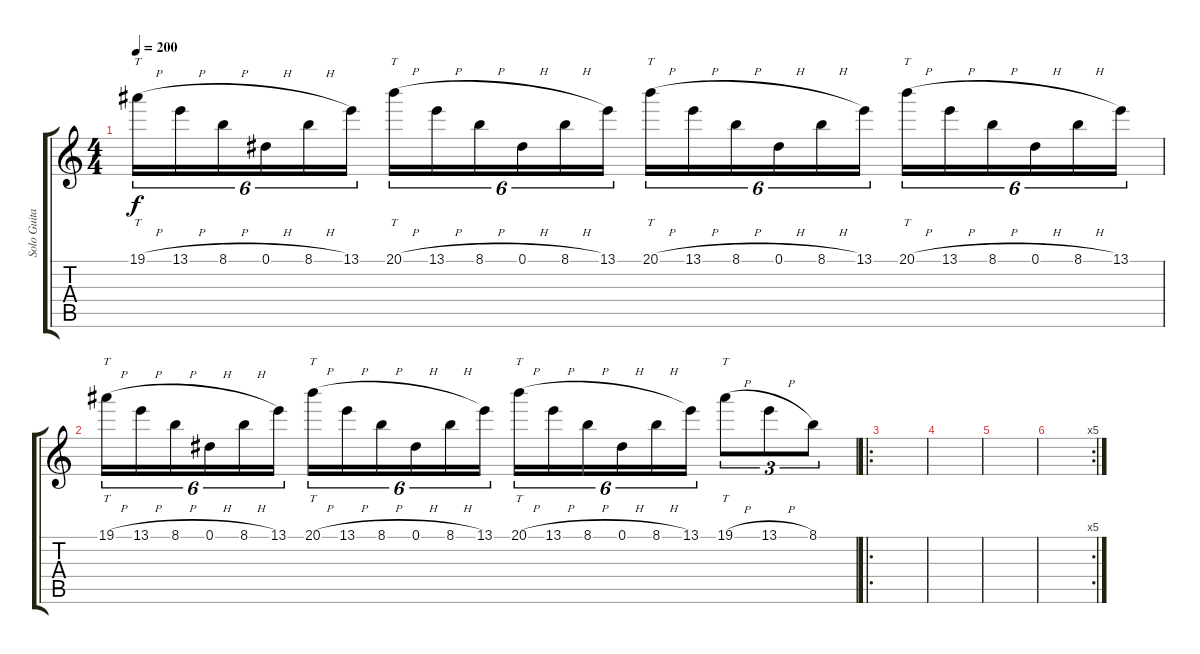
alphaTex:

\track ("Solo Guitar" "Solo Guita") {instrument distortionguitar}
\staff {score tabs}
\tuning (Eb4 Bb3 Gb3 Db3 Ab2 Eb2) {hide}
\ts (4 4)
\tempo 200
\clef g2
\ks c
19.1{h}.16{tt tu (6 4) dy f} 13.1{h}.16{tu (6 4)} 8.1{h}.16{tu (6 4)} 0.1{h}.16{tu (6 4)} 8.1{h}.16{tu (6 4)} 13.1.16{tu (6 4)} 20.1{h}.16{tt tu (6 4)} 13.1{h}.16{tu (6 4)} 8.1{h}.16{tu (6 4)} 0.1{h}.16{tu (6 4)} 8.1{h}.16{tu (6 4)} 13.1.16{tu (6 4)} 20.1{h}.16{tt tu (6 4)} 13.1{h}.16{tu (6 4)} 8.1{h}.16{tu (6 4)} 0.1{h}.16{tu (6 4)} 8.1{h}.16{tu (6 4)} 13.1.16{tu (6 4)} 20.1{h}.16{tt tu (6 4)} 13.1{h}.16{tu (6 4)} 8.1{h}.16{tu (6 4)} 0.1{h}.16{tu (6 4)} 8.1{h}.16{tu (6 4)} 13.1.16{tu (6 4)} |
19.1{h}.16{tt tu (6 4)} 13.1{h}.16{tu (6 4)} 8.1{h}.16{tu (6 4)} 0.1{h}.16{tu (6 4)} 8.1{h}.16{tu (6 4)} 13.1.16{tu (6 4)} 20.1{h}.16{tt tu (6 4)} 13.1{h}.16{tu (6 4)} 8.1{h}.16{tu (6 4)} 0.1{h}.16{tu (6 4)} 8.1{h}.16{tu (6 4)} 13.1.16{tu (6 4)} 20.1{h}.16{tt tu (6 4)} 13.1{h}.16{tu (6 4)} 8.1{h}.16{tu (6 4)} 0.1{h}.16{tu (6 4)} 8.1{h}.16{tu (6 4)} 13.1.16{tu (6 4)} 19.1{h}.8{tt tu (3 2)} 13.1{h}.8{tu (3 2)} 8.1.8{tu (3 2)} |
\ro
|
|
|
\rc 5
